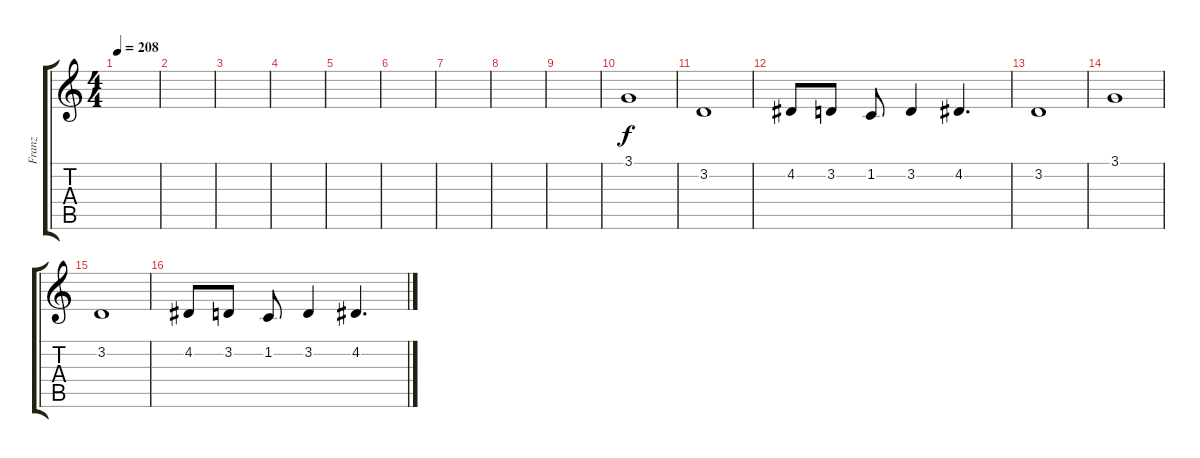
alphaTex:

\track ("Franz" "Franz") {instrument baritonesax}
\staff {score tabs}
\tuning (E4 B3 G3 D3 A2 E2) {hide}
\ts (4 4)
\tempo 208
\clef g2
\ks c
|
|
|
|
|
|
|
|
|
3.1.1 |
3.2.1 |
4.2.8 3.2.8 1.2.8 3.2.4 4.2.4{d} |
3.2.1 |
3.1.1 |
3.2.1 |
4.2.8 3.2.8 1.2.8 3.2.4 4.2.4{d}
